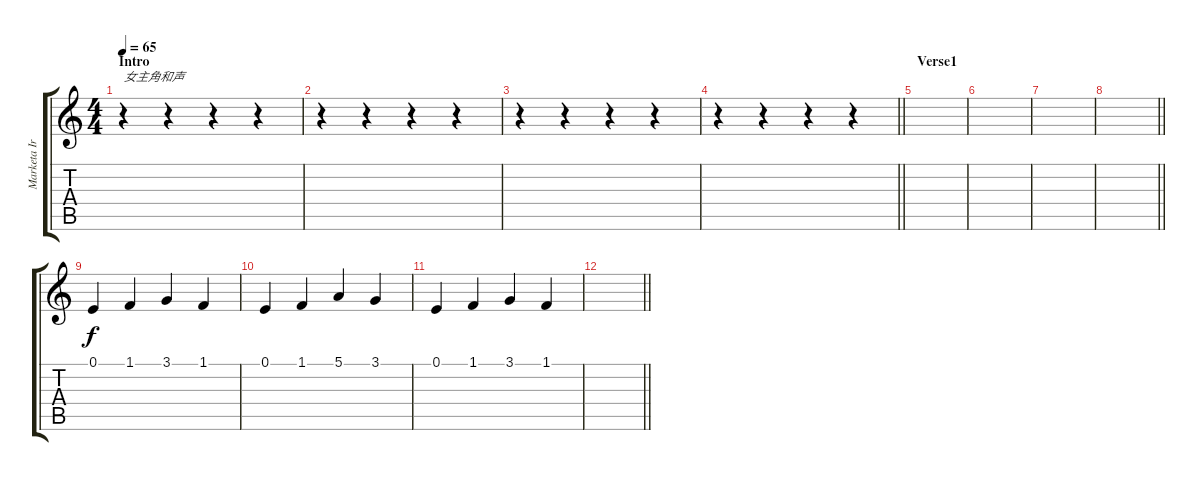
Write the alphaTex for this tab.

\track ("Marketa Irglova" "Marketa Ir") {instrument flute}
\staff {score tabs}
\tuning (E4 B3 G3 D3 A2 E2) {hide}
\ts (4 4)
\section ("" "Intro")
\tempo 65
\clef g2
\ks c
r.4{txt "女主角和声" dy f instrument flute} r.4 r.4 r.4 |
r.4 r.4 r.4 r.4 |
r.4 r.4 r.4 r.4 |
\barLineRight lightlight
r.4 r.4 r.4 r.4 |
\section ("" "Verse1")
|
|
|
\barLineRight lightlight
|
0.1.4 1.1.4 3.1.4 1.1.4 |
0.1.4 1.1.4 5.1.4 3.1.4 |
0.1.4 1.1.4 3.1.4 1.1.4 |
\barLineRight lightlight
